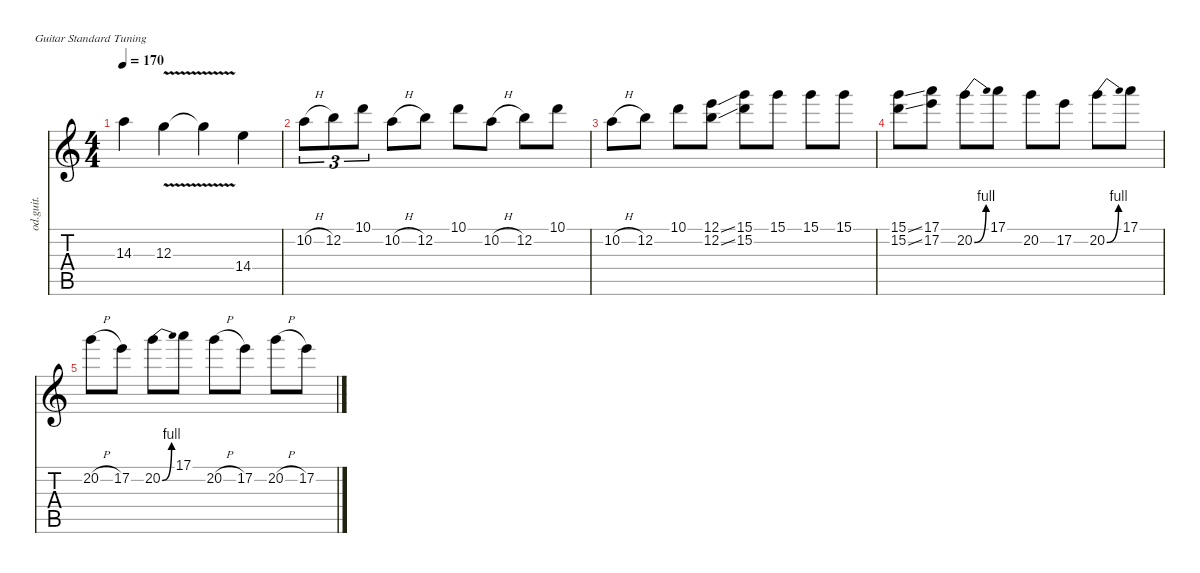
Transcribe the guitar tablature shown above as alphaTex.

\defaultSystemsLayout 4
\hideDynamics
\bracketExtendMode nobrackets
\otherSystemsTrackNameOrientation horizontal
\track ("Lead Guitar" "od.guit.") {instrument overdrivenguitar}
\staff {score tabs}
\tuning (E4 B3 G3 D3 A2 E2)
\ts (4 4)
\tempo 170
\clef g2
\ks c
14.3.4{dy f beam Down} 12.3{v}.4{beam Down} 12.3{v t}.4{beam Down} 14.4.4{beam Down} |
10.2{h}.8{tu (3 2) beam Down} 12.2.8{tu (3 2) beam Down} 10.1.8{tu (3 2) beam Down} 10.2{h}.8{beam Down} 12.2.8{beam Down} 10.1.8{beam Down} 10.2{h}.8{beam Down} 12.2.8{beam Down} 10.1.8{beam Down} |
10.2{h}.8{beam Down} 12.2.8{beam Down} 10.1.8{beam Down} (12.1{ss} 12.2{ss}).8{beam Down} (15.1 15.2).8{beam Down} 15.1.8{beam Down} 15.1.8{beam Down} 15.1.8{beam Down} |
(15.1{ss} 15.2{ss}).8{beam Down} (17.1 17.2).8{beam Down} 20.2{be (bend 0 0 30 4)}.8{beam Down} 17.1.8{beam Down} 20.2.8{beam Down} 17.2.8{beam Down} 20.2{be (bend 0 0 30 4)}.8{beam Down} 17.1.8{beam Down} |
20.2{h}.8{beam Down} 17.2.8{beam Down} 20.2{be (bend 0 0 30 4)}.8{beam Down} 17.1.8{beam Down} 20.2{h}.8{beam Down} 17.2.8{beam Down} 20.2{h}.8{beam Down} 17.2.8{beam Down}
